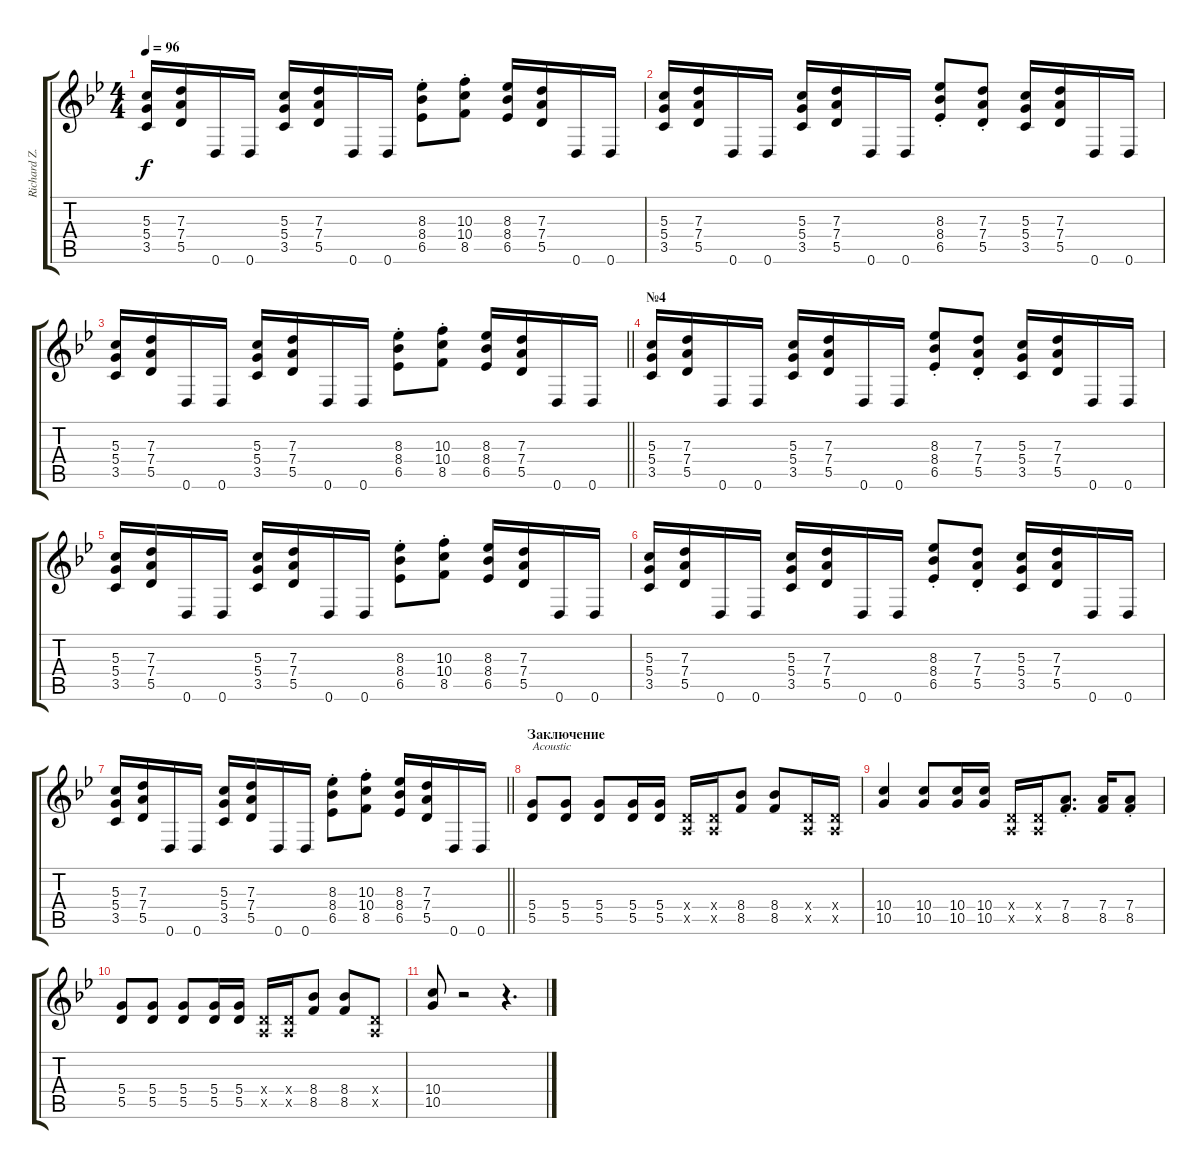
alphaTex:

\track ("Richard Z. Kruspe" "Richard Z.") {instrument distortionguitar}
\staff {score tabs}
\tuning (E4 B3 G3 D3 A2 D2) {hide}
\ts (4 4)
\tempo 96
\clef g2
\ks bb
(5.3 5.4 3.5).16{dy f} (7.3 7.4 5.5).16 0.6.16 0.6.16 (5.3 5.4 3.5).16 (7.3 7.4 5.5).16 0.6.16 0.6.16 (8.3{st} 8.4{st} 6.5{st}).8 (10.3{st} 10.4{st} 8.5{st}).8 (8.3 8.4 6.5).16 (7.3 7.4 5.5).16 0.6.16 0.6.16 |
(5.3 5.4 3.5).16 (7.3 7.4 5.5).16 0.6.16 0.6.16 (5.3 5.4 3.5).16 (7.3 7.4 5.5).16 0.6.16 0.6.16 (8.3{st} 8.4{st} 6.5{st}).8 (7.3{st} 7.4{st} 5.5{st}).8 (5.3 5.4 3.5).16 (7.3 7.4 5.5).16 0.6.16 0.6.16 |
\barLineRight lightlight
(5.3 5.4 3.5).16 (7.3 7.4 5.5).16 0.6.16 0.6.16 (5.3 5.4 3.5).16 (7.3 7.4 5.5).16 0.6.16 0.6.16 (8.3{st} 8.4{st} 6.5{st}).8 (10.3{st} 10.4{st} 8.5{st}).8 (8.3 8.4 6.5).16 (7.3 7.4 5.5).16 0.6.16 0.6.16 |
\section ("" "№4")
(5.3 5.4 3.5).16 (7.3 7.4 5.5).16 0.6.16 0.6.16 (5.3 5.4 3.5).16 (7.3 7.4 5.5).16 0.6.16 0.6.16 (8.3{st} 8.4{st} 6.5{st}).8 (7.3{st} 7.4{st} 5.5{st}).8 (5.3 5.4 3.5).16 (7.3 7.4 5.5).16 0.6.16 0.6.16 |
(5.3 5.4 3.5).16 (7.3 7.4 5.5).16 0.6.16 0.6.16 (5.3 5.4 3.5).16 (7.3 7.4 5.5).16 0.6.16 0.6.16 (8.3{st} 8.4{st} 6.5{st}).8 (10.3{st} 10.4{st} 8.5{st}).8 (8.3 8.4 6.5).16 (7.3 7.4 5.5).16 0.6.16 0.6.16 |
(5.3 5.4 3.5).16 (7.3 7.4 5.5).16 0.6.16 0.6.16 (5.3 5.4 3.5).16 (7.3 7.4 5.5).16 0.6.16 0.6.16 (8.3{st} 8.4{st} 6.5{st}).8 (7.3{st} 7.4{st} 5.5{st}).8 (5.3 5.4 3.5).16 (7.3 7.4 5.5).16 0.6.16 0.6.16 |
\barLineRight lightlight
(5.3 5.4 3.5).16 (7.3 7.4 5.5).16 0.6.16 0.6.16 (5.3 5.4 3.5).16 (7.3 7.4 5.5).16 0.6.16 0.6.16 (8.3{st} 8.4{st} 6.5{st}).8 (10.3{st} 10.4{st} 8.5{st}).8 (8.3 8.4 6.5).16 (7.3 7.4 5.5).16 0.6.16 0.6.16 |
\section ("" "Заключение")
(5.4 5.5).8{txt "Acoustic" balance 8 instrument acousticguitarsteel} (5.4 5.5).8 (5.4 5.5).8 (5.4 5.5).16 (5.4 5.5).16 (0.4{x} 0.5{x}).16 (0.4{x} 0.5{x}).16 (8.4 8.5).8 (8.4 8.5).8 (0.4{x} 0.5{x}).16 (0.4{x} 0.5{x}).16 |
(10.4 10.5).4 (10.4 10.5).8 (10.4 10.5).16 (10.4 10.5).16 (0.4{x} 0.5{x}).16 (0.4{x} 0.5{x}).16 (7.4{st} 8.5{st}).8{d} (7.4 8.5).16 (7.4{st} 8.5{st}).8 |
(5.4 5.5).8 (5.4 5.5).8 (5.4 5.5).8 (5.4 5.5).16 (5.4 5.5).16 (0.4{x} 0.5{x}).16 (0.4{x} 0.5{x}).16 (8.4 8.5).8 (8.4 8.5).8 (0.4{x} 0.5{x}).8 |
(10.4 10.5).8 r.2 r.4{d}
